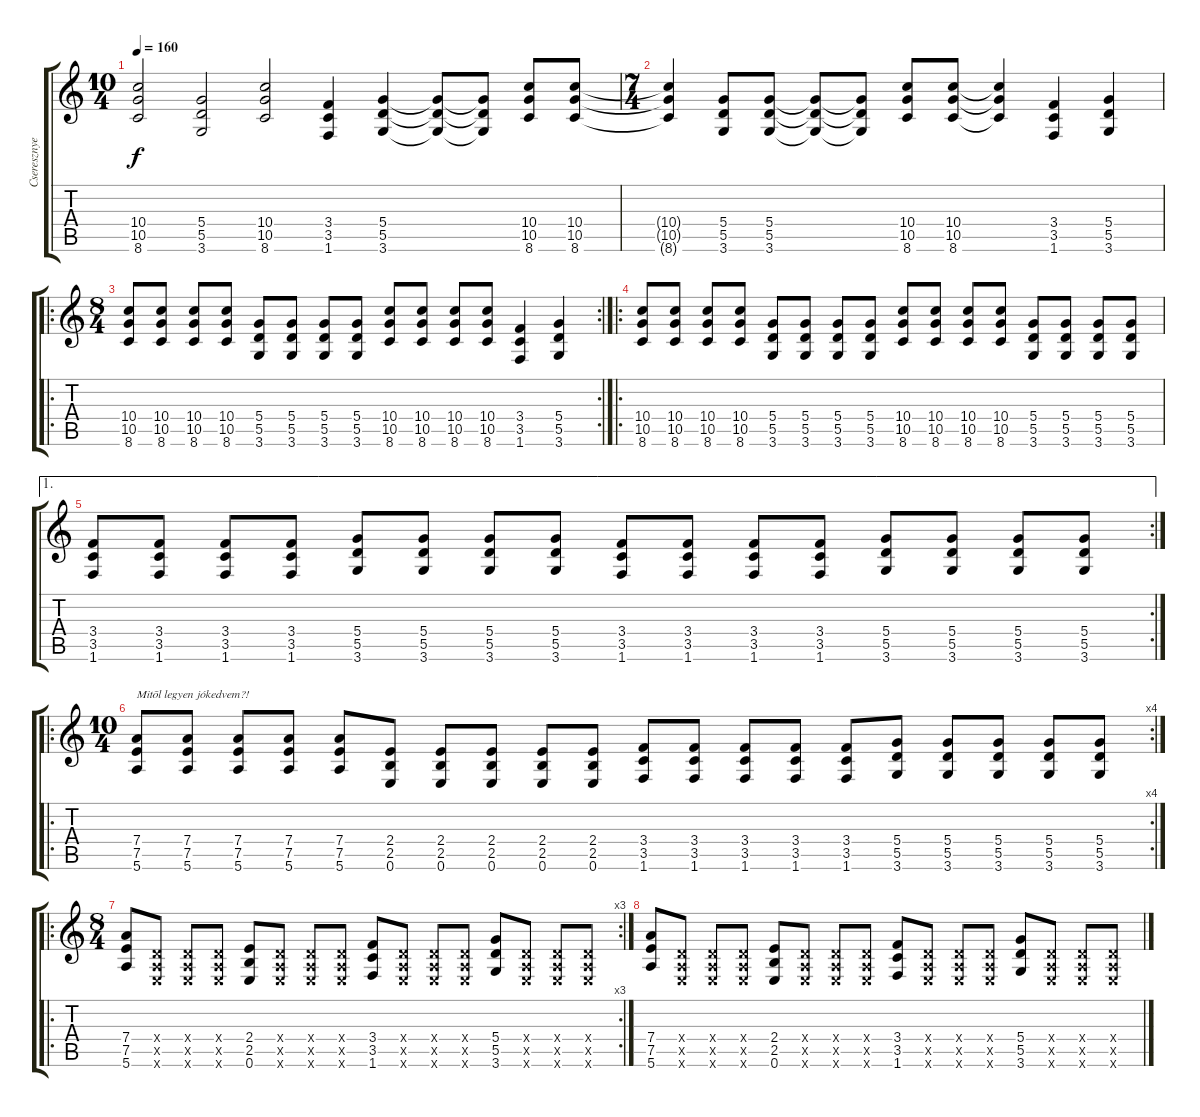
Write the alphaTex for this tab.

\track ("Cseresznye OverDrive soound" "Cseresznye") {instrument overdrivenguitar}
\staff {score tabs}
\tuning (E4 B3 G3 D3 A2 E2) {hide}
\ts (10 4)
\tempo 160
\clef g2
\ks c
(10.4 10.5 8.6).2{dy f} (5.4 5.5 3.6).2 (10.4 10.5 8.6).2 (3.4 3.5 1.6).4 (5.4 5.5 3.6).4 (5.4{t} 5.5{t} 3.6{t}).8 (5.4{t} 5.5{t} 3.6{t}).8 (10.4 10.5 8.6).8 (10.4 10.5 8.6).8 |
\ts (7 4)
(10.4{t} 10.5{t} 8.6{t}).4 (5.4 5.5 3.6).8 (5.4 5.5 3.6).8 (5.4{t} 5.5{t} 3.6{t}).8 (5.4{t} 5.5{t} 3.6{t}).8 (10.4 10.5 8.6).8 (10.4 10.5 8.6).8 (10.4{t} 10.5{t} 8.6{t}).4 (3.4 3.5 1.6).4 (5.4 5.5 3.6).4 |
\ro
\rc 2
\ts (8 4)
(10.4 10.5 8.6).8 (10.4 10.5 8.6).8 (10.4 10.5 8.6).8 (10.4 10.5 8.6).8 (5.4 5.5 3.6).8 (5.4 5.5 3.6).8 (5.4 5.5 3.6).8 (5.4 5.5 3.6).8 (10.4 10.5 8.6).8 (10.4 10.5 8.6).8 (10.4 10.5 8.6).8 (10.4 10.5 8.6).8 (3.4 3.5 1.6).4 (5.4 5.5 3.6).4 |
\ro
(10.4 10.5 8.6).8 (10.4 10.5 8.6).8 (10.4 10.5 8.6).8 (10.4 10.5 8.6).8 (5.4 5.5 3.6).8 (5.4 5.5 3.6).8 (5.4 5.5 3.6).8 (5.4 5.5 3.6).8 (10.4 10.5 8.6).8 (10.4 10.5 8.6).8 (10.4 10.5 8.6).8 (10.4 10.5 8.6).8 (5.4 5.5 3.6).8 (5.4 5.5 3.6).8 (5.4 5.5 3.6).8 (5.4 5.5 3.6).8 |
\ae 1
\rc 2
(3.4 3.5 1.6).8 (3.4 3.5 1.6).8 (3.4 3.5 1.6).8 (3.4 3.5 1.6).8 (5.4 5.5 3.6).8 (5.4 5.5 3.6).8 (5.4 5.5 3.6).8 (5.4 5.5 3.6).8 (3.4 3.5 1.6).8 (3.4 3.5 1.6).8 (3.4 3.5 1.6).8 (3.4 3.5 1.6).8 (5.4 5.5 3.6).8 (5.4 5.5 3.6).8 (5.4 5.5 3.6).8 (5.4 5.5 3.6).8 |
\ro
\rc 4
\ts (10 4)
(7.4 7.5 5.6).8{txt "Mitõl legyen jókedvem?!"} (7.4 7.5 5.6).8 (7.4 7.5 5.6).8 (7.4 7.5 5.6).8 (7.4 7.5 5.6).8 (2.4 2.5 0.6).8 (2.4 2.5 0.6).8 (2.4 2.5 0.6).8 (2.4 2.5 0.6).8 (2.4 2.5 0.6).8 (3.4 3.5 1.6).8 (3.4 3.5 1.6).8 (3.4 3.5 1.6).8 (3.4 3.5 1.6).8 (3.4 3.5 1.6).8 (5.4 5.5 3.6).8 (5.4 5.5 3.6).8 (5.4 5.5 3.6).8 (5.4 5.5 3.6).8 (5.4 5.5 3.6).8 |
\ro
\rc 3
\ts (8 4)
(7.4 7.5 5.6).8 (0.4{x} 0.5{x} 0.6{x}).8 (0.4{x} 0.5{x} 0.6{x}).8 (0.4{x} 0.5{x} 0.6{x}).8 (2.4 2.5 0.6).8 (0.4{x} 0.5{x} 0.6{x}).8 (0.4{x} 0.5{x} 0.6{x}).8 (0.4{x} 0.5{x} 0.6{x}).8 (3.4 3.5 1.6).8 (0.4{x} 0.5{x} 0.6{x}).8 (0.4{x} 0.5{x} 0.6{x}).8 (0.4{x} 0.5{x} 0.6{x}).8 (5.4 5.5 3.6).8 (0.4{x} 0.5{x} 0.6{x}).8 (0.4{x} 0.5{x} 0.6{x}).8 (0.4{x} 0.5{x} 0.6{x}).8 |
(7.4 7.5 5.6).8 (0.4{x} 0.5{x} 0.6{x}).8 (0.4{x} 0.5{x} 0.6{x}).8 (0.4{x} 0.5{x} 0.6{x}).8 (2.4 2.5 0.6).8 (0.4{x} 0.5{x} 0.6{x}).8 (0.4{x} 0.5{x} 0.6{x}).8 (0.4{x} 0.5{x} 0.6{x}).8 (3.4 3.5 1.6).8 (0.4{x} 0.5{x} 0.6{x}).8 (0.4{x} 0.5{x} 0.6{x}).8 (0.4{x} 0.5{x} 0.6{x}).8 (5.4 5.5 3.6).8 (0.4{x} 0.5{x} 0.6{x}).8 (0.4{x} 0.5{x} 0.6{x}).8 (0.4{x} 0.5{x} 0.6{x}).8
